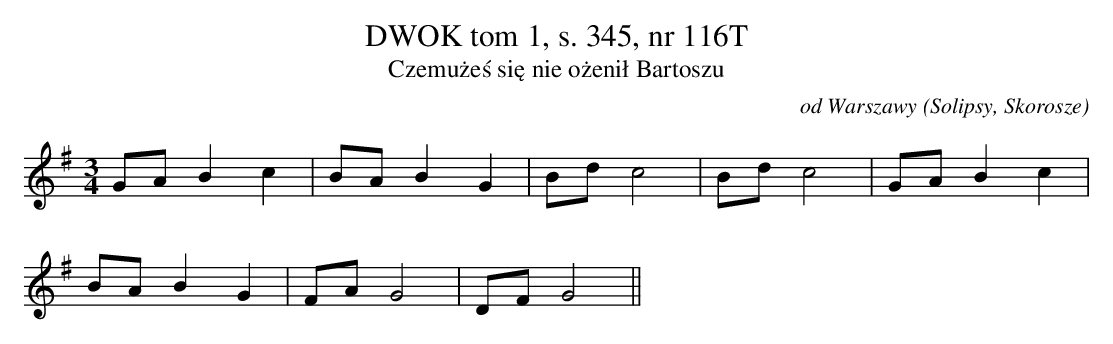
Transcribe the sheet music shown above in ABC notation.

X:1
T: DWOK tom 1, s. 345, nr 116T
T: Czemużeś się nie ożenił Bartoszu
O: od Warszawy (Solipsy, Skorosze)
M: 3/4
L: 1/8
K: G
GAB2c2 | BAB2G2 | Bdc4 | Bdc4 | GAB2c2 |
BAB2G2 | FAG4 | DFG4 ||
